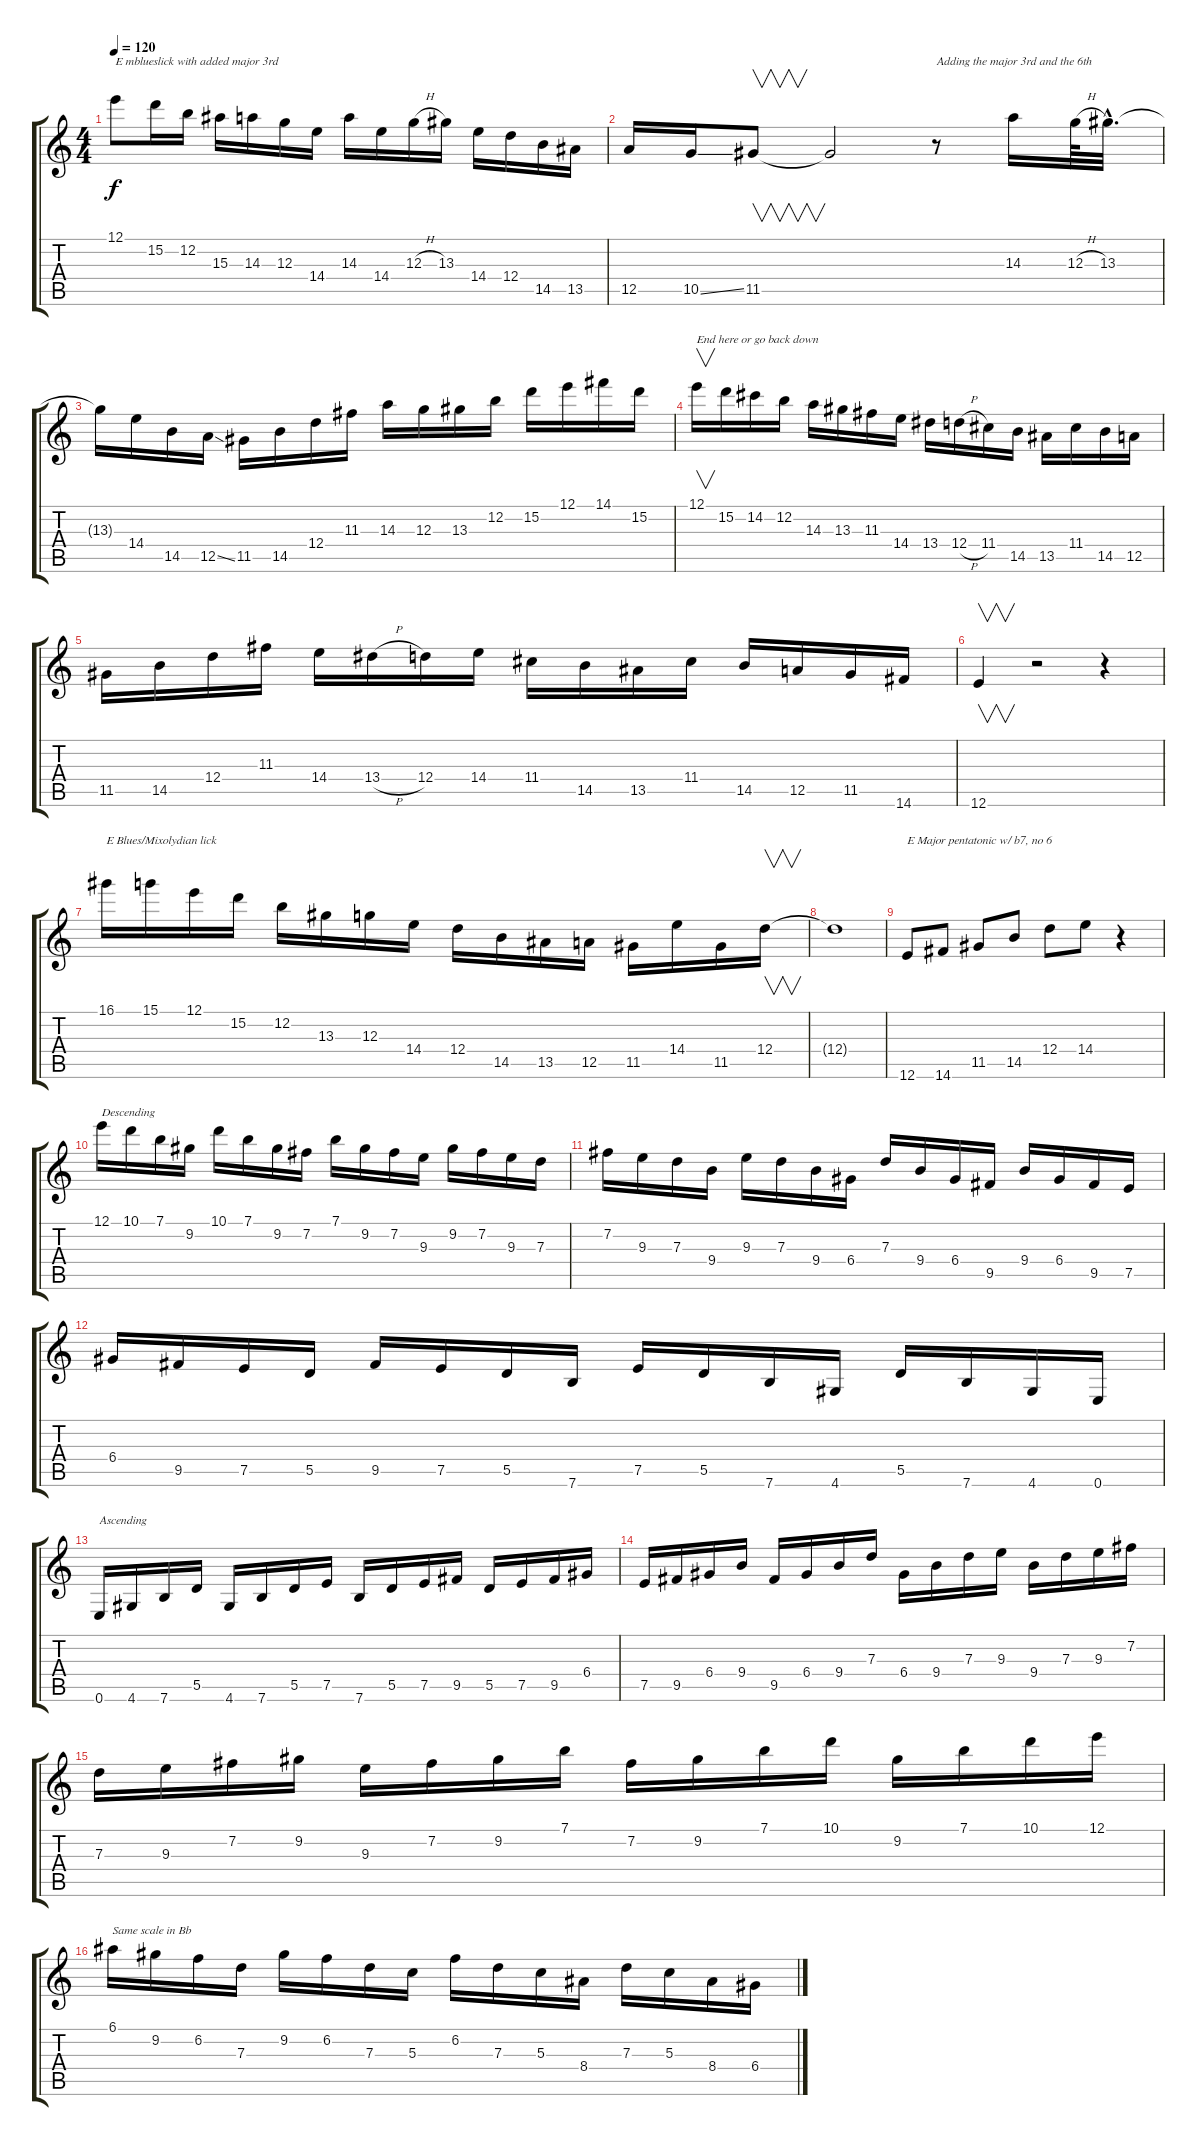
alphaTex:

\track "" {instrument electricguitarjazz}
\staff {score tabs}
\tuning (E4 B3 G3 D3 A2 E2) {hide}
\ts (4 4)
\tempo 120
\clef g2
\ks c
12.1.8{txt "E mblueslick with added major 3rd" dy f instrument electricguitarjazz} 15.2.16 12.2.16 15.3.16 14.3.16 12.3.16 14.4.16 14.3.16 14.4.16 12.3{h}.16 13.3.16 14.4.16 12.4.16 14.5.16 13.5.16 |
12.5.16 10.5{ss}.16 11.5.8{v} 11.5{t}.2 r.8{txt "Adding the major 3rd and the 6th"} 14.3.16 12.3{h}.64 13.3{hac}.32{d} |
13.3{t}.16 14.4.16 14.5.16 12.5{ss}.16 11.5.16 14.5.16 12.4.16 11.3.16 14.3.16 12.3.16 13.3.16 12.2.16 15.2.16 12.1.16 14.1.16 15.2.16 |
12.1.16{v txt "End here or go back down"} 15.2.16 14.2.16 12.2.16 14.3.16 13.3.16 11.3.16 14.4.16 13.4.16 12.4{h}.16 11.4.16 14.5.16 13.5.16 11.4.16 14.5.16 12.5.16 |
11.5.16 14.5.16 12.4.16 11.3.16 14.4.16 13.4{h}.16 12.4.16 14.4.16 11.4.16 14.5.16 13.5.16 11.4.16 14.5.16 12.5.16 11.5.16 14.6.16 |
12.6.4{v} r.2 r.4 |
16.1.16{txt "E Blues/Mixolydian lick"} 15.1.16 12.1.16 15.2.16 12.2.16 13.3.16 12.3.16 14.4.16 12.4.16 14.5.16 13.5.16 12.5.16 11.5.16 14.4.16 11.5.16 12.4.16{v} |
12.4{t}.1 |
12.6.8{txt "E Major pentatonic w/ b7, no 6"} 14.6.8 11.5.8 14.5.8 12.4.8 14.4.8 r.4 |
12.1.16{txt "Descending"} 10.1.16 7.1.16 9.2.16 10.1.16 7.1.16 9.2.16 7.2.16 7.1.16 9.2.16 7.2.16 9.3.16 9.2.16 7.2.16 9.3.16 7.3.16 |
7.2.16 9.3.16 7.3.16 9.4.16 9.3.16 7.3.16 9.4.16 6.4.16 7.3.16 9.4.16 6.4.16 9.5.16 9.4.16 6.4.16 9.5.16 7.5.16 |
6.4.16 9.5.16 7.5.16 5.5.16 9.5.16 7.5.16 5.5.16 7.6.16 7.5.16 5.5.16 7.6.16 4.6.16 5.5.16 7.6.16 4.6.16 0.6.16 |
0.6.16{txt "Ascending"} 4.6.16 7.6.16 5.5.16 4.6.16 7.6.16 5.5.16 7.5.16 7.6.16 5.5.16 7.5.16 9.5.16 5.5.16 7.5.16 9.5.16 6.4.16 |
7.5.16 9.5.16 6.4.16 9.4.16 9.5.16 6.4.16 9.4.16 7.3.16 6.4.16 9.4.16 7.3.16 9.3.16 9.4.16 7.3.16 9.3.16 7.2.16 |
7.3.16 9.3.16 7.2.16 9.2.16 9.3.16 7.2.16 9.2.16 7.1.16 7.2.16 9.2.16 7.1.16 10.1.16 9.2.16 7.1.16 10.1.16 12.1.16 |
6.1.16{txt "Same scale in Bb"} 9.2.16 6.2.16 7.3.16 9.2.16 6.2.16 7.3.16 5.3.16 6.2.16 7.3.16 5.3.16 8.4.16 7.3.16 5.3.16 8.4.16 6.4.16
